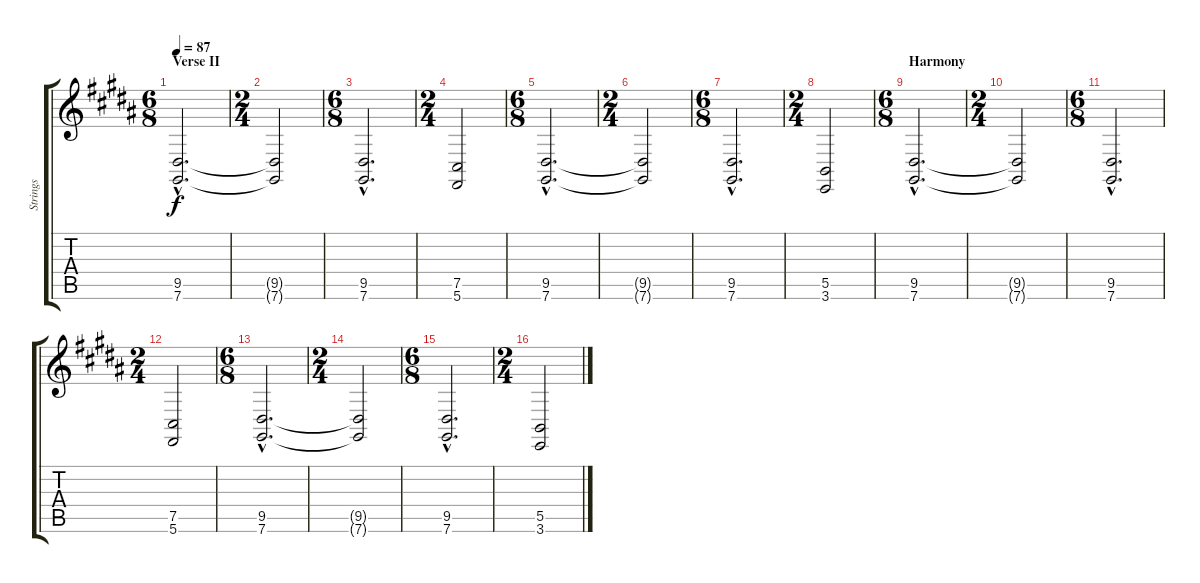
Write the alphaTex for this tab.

\track ("Strings" "Strings") {instrument stringensemble1}
\staff {score tabs}
\tuning (Db4 Ab3 E3 B2 Gb2 Db2) {hide}
\ts (6 8)
\section ("" "Verse II")
\tempo 87
\clef g2
\ks b
(9.5{hac} 7.6{hac}).2{d dy f} |
\ts (2 4)
(9.5{t} 7.6{t}).2 |
\ts (6 8)
(9.5{hac} 7.6{hac}).2{d} |
\ts (2 4)
(7.5 5.6).2 |
\ts (6 8)
(9.5{hac} 7.6{hac}).2{d} |
\ts (2 4)
(9.5{t} 7.6{t}).2 |
\ts (6 8)
(9.5{hac} 7.6{hac}).2{d} |
\ts (2 4)
(5.5 3.6).2 |
\ts (6 8)
\section ("" "Harmony")
(9.5{hac} 7.6{hac}).2{d} |
\ts (2 4)
(9.5{t} 7.6{t}).2 |
\ts (6 8)
(9.5{hac} 7.6{hac}).2{d} |
\ts (2 4)
(7.5 5.6).2 |
\ts (6 8)
(9.5{hac} 7.6{hac}).2{d} |
\ts (2 4)
(9.5{t} 7.6{t}).2 |
\ts (6 8)
(9.5{hac} 7.6{hac}).2{d} |
\ts (2 4)
(5.5 3.6).2
